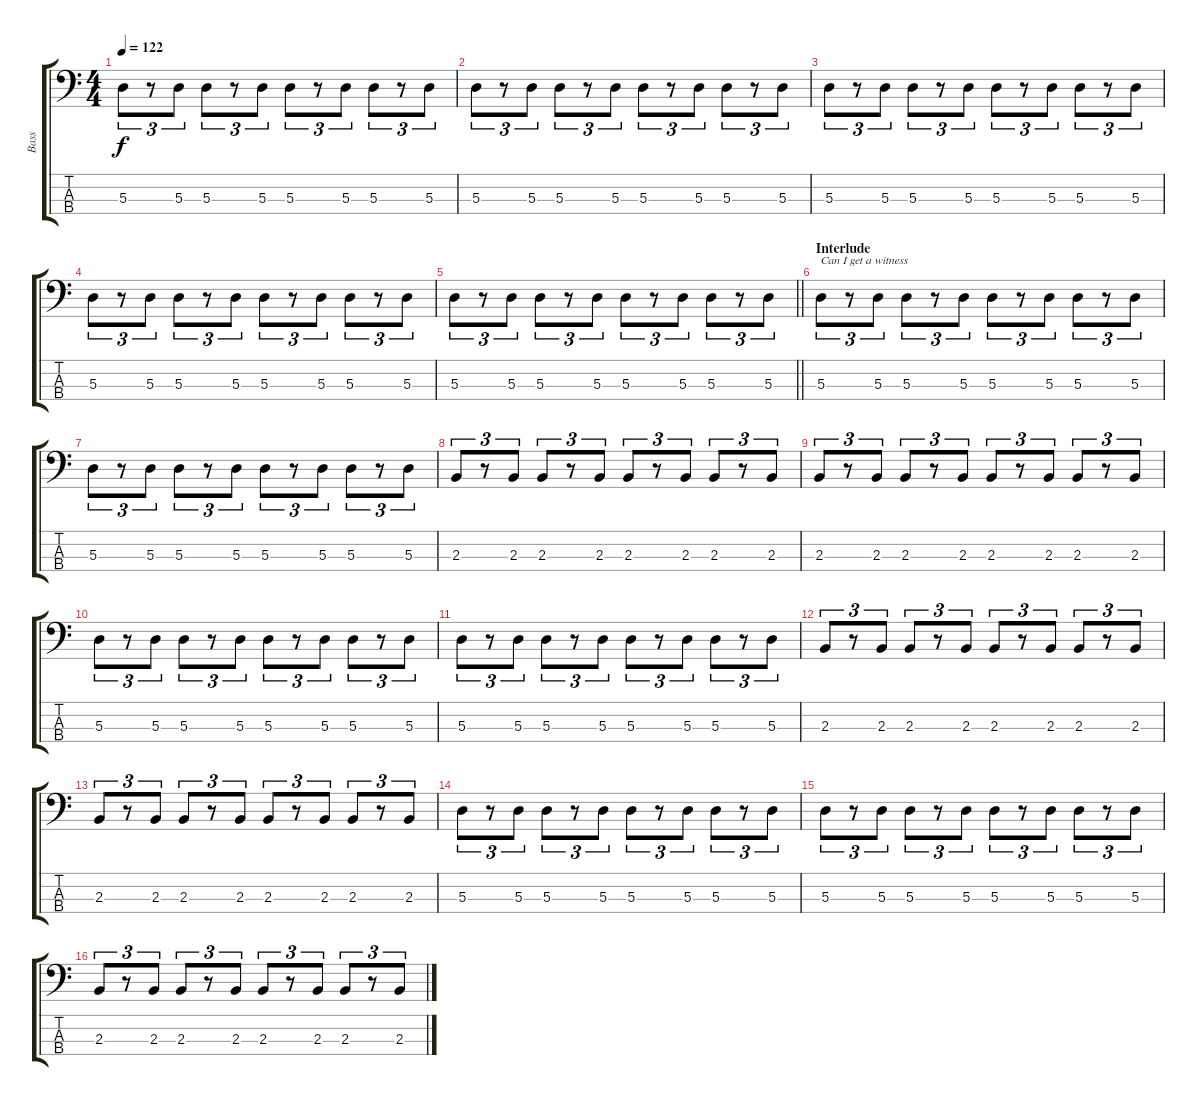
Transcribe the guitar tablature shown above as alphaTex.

\track ("Bass" "Bass") {instrument electricbassfinger}
\staff {score tabs}
\tuning (G2 D2 A1 E1) {hide}
\ts (4 4)
\tempo 122
\clef f4
\ks c
5.3.8{tu (3 2) dy f} r.8{tu (3 2)} 5.3.8{tu (3 2)} 5.3.8{tu (3 2)} r.8{tu (3 2)} 5.3.8{tu (3 2)} 5.3.8{tu (3 2)} r.8{tu (3 2)} 5.3.8{tu (3 2)} 5.3.8{tu (3 2)} r.8{tu (3 2)} 5.3.8{tu (3 2)} |
5.3.8{tu (3 2)} r.8{tu (3 2)} 5.3.8{tu (3 2)} 5.3.8{tu (3 2)} r.8{tu (3 2)} 5.3.8{tu (3 2)} 5.3.8{tu (3 2)} r.8{tu (3 2)} 5.3.8{tu (3 2)} 5.3.8{tu (3 2)} r.8{tu (3 2)} 5.3.8{tu (3 2)} |
5.3.8{tu (3 2)} r.8{tu (3 2)} 5.3.8{tu (3 2)} 5.3.8{tu (3 2)} r.8{tu (3 2)} 5.3.8{tu (3 2)} 5.3.8{tu (3 2)} r.8{tu (3 2)} 5.3.8{tu (3 2)} 5.3.8{tu (3 2)} r.8{tu (3 2)} 5.3.8{tu (3 2)} |
5.3.8{tu (3 2)} r.8{tu (3 2)} 5.3.8{tu (3 2)} 5.3.8{tu (3 2)} r.8{tu (3 2)} 5.3.8{tu (3 2)} 5.3.8{tu (3 2)} r.8{tu (3 2)} 5.3.8{tu (3 2)} 5.3.8{tu (3 2)} r.8{tu (3 2)} 5.3.8{tu (3 2)} |
\barLineRight lightlight
5.3.8{tu (3 2)} r.8{tu (3 2)} 5.3.8{tu (3 2)} 5.3.8{tu (3 2)} r.8{tu (3 2)} 5.3.8{tu (3 2)} 5.3.8{tu (3 2)} r.8{tu (3 2)} 5.3.8{tu (3 2)} 5.3.8{tu (3 2)} r.8{tu (3 2)} 5.3.8{tu (3 2)} |
\section ("" "Interlude")
5.3.8{tu (3 2) txt "Can I get a witness"} r.8{tu (3 2)} 5.3.8{tu (3 2)} 5.3.8{tu (3 2)} r.8{tu (3 2)} 5.3.8{tu (3 2)} 5.3.8{tu (3 2)} r.8{tu (3 2)} 5.3.8{tu (3 2)} 5.3.8{tu (3 2)} r.8{tu (3 2)} 5.3.8{tu (3 2)} |
5.3.8{tu (3 2)} r.8{tu (3 2)} 5.3.8{tu (3 2)} 5.3.8{tu (3 2)} r.8{tu (3 2)} 5.3.8{tu (3 2)} 5.3.8{tu (3 2)} r.8{tu (3 2)} 5.3.8{tu (3 2)} 5.3.8{tu (3 2)} r.8{tu (3 2)} 5.3.8{tu (3 2)} |
2.3.8{tu (3 2)} r.8{tu (3 2)} 2.3.8{tu (3 2)} 2.3.8{tu (3 2)} r.8{tu (3 2)} 2.3.8{tu (3 2)} 2.3.8{tu (3 2)} r.8{tu (3 2)} 2.3.8{tu (3 2)} 2.3.8{tu (3 2)} r.8{tu (3 2)} 2.3.8{tu (3 2)} |
2.3.8{tu (3 2)} r.8{tu (3 2)} 2.3.8{tu (3 2)} 2.3.8{tu (3 2)} r.8{tu (3 2)} 2.3.8{tu (3 2)} 2.3.8{tu (3 2)} r.8{tu (3 2)} 2.3.8{tu (3 2)} 2.3.8{tu (3 2)} r.8{tu (3 2)} 2.3.8{tu (3 2)} |
5.3.8{tu (3 2)} r.8{tu (3 2)} 5.3.8{tu (3 2)} 5.3.8{tu (3 2)} r.8{tu (3 2)} 5.3.8{tu (3 2)} 5.3.8{tu (3 2)} r.8{tu (3 2)} 5.3.8{tu (3 2)} 5.3.8{tu (3 2)} r.8{tu (3 2)} 5.3.8{tu (3 2)} |
5.3.8{tu (3 2)} r.8{tu (3 2)} 5.3.8{tu (3 2)} 5.3.8{tu (3 2)} r.8{tu (3 2)} 5.3.8{tu (3 2)} 5.3.8{tu (3 2)} r.8{tu (3 2)} 5.3.8{tu (3 2)} 5.3.8{tu (3 2)} r.8{tu (3 2)} 5.3.8{tu (3 2)} |
2.3.8{tu (3 2)} r.8{tu (3 2)} 2.3.8{tu (3 2)} 2.3.8{tu (3 2)} r.8{tu (3 2)} 2.3.8{tu (3 2)} 2.3.8{tu (3 2)} r.8{tu (3 2)} 2.3.8{tu (3 2)} 2.3.8{tu (3 2)} r.8{tu (3 2)} 2.3.8{tu (3 2)} |
2.3.8{tu (3 2)} r.8{tu (3 2)} 2.3.8{tu (3 2)} 2.3.8{tu (3 2)} r.8{tu (3 2)} 2.3.8{tu (3 2)} 2.3.8{tu (3 2)} r.8{tu (3 2)} 2.3.8{tu (3 2)} 2.3.8{tu (3 2)} r.8{tu (3 2)} 2.3.8{tu (3 2)} |
5.3.8{tu (3 2)} r.8{tu (3 2)} 5.3.8{tu (3 2)} 5.3.8{tu (3 2)} r.8{tu (3 2)} 5.3.8{tu (3 2)} 5.3.8{tu (3 2)} r.8{tu (3 2)} 5.3.8{tu (3 2)} 5.3.8{tu (3 2)} r.8{tu (3 2)} 5.3.8{tu (3 2)} |
5.3.8{tu (3 2)} r.8{tu (3 2)} 5.3.8{tu (3 2)} 5.3.8{tu (3 2)} r.8{tu (3 2)} 5.3.8{tu (3 2)} 5.3.8{tu (3 2)} r.8{tu (3 2)} 5.3.8{tu (3 2)} 5.3.8{tu (3 2)} r.8{tu (3 2)} 5.3.8{tu (3 2)} |
2.3.8{tu (3 2)} r.8{tu (3 2)} 2.3.8{tu (3 2)} 2.3.8{tu (3 2)} r.8{tu (3 2)} 2.3.8{tu (3 2)} 2.3.8{tu (3 2)} r.8{tu (3 2)} 2.3.8{tu (3 2)} 2.3.8{tu (3 2)} r.8{tu (3 2)} 2.3.8{tu (3 2)}
